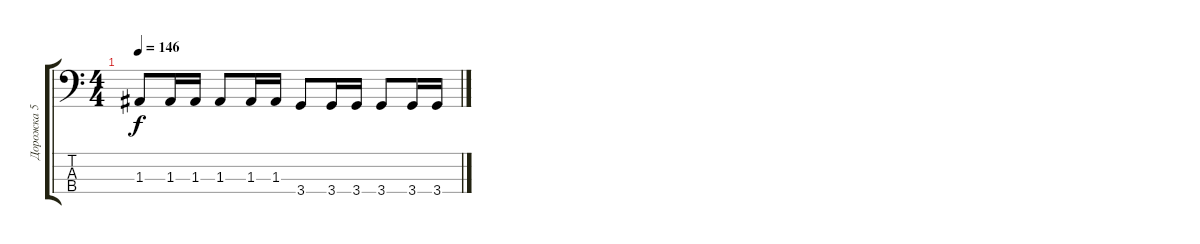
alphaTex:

\track ("Дорожка 5" "Дорожка 5") {instrument electricbassfinger}
\staff {score tabs}
\tuning (G2 D2 A1 E1) {hide}
\ts (4 4)
\tempo 146
\clef f4
\ks c
1.3.8{dy f} 1.3.16 1.3.16 1.3.8 1.3.16 1.3.16 3.4.8 3.4.16 3.4.16 3.4.8 3.4.16 3.4.16
